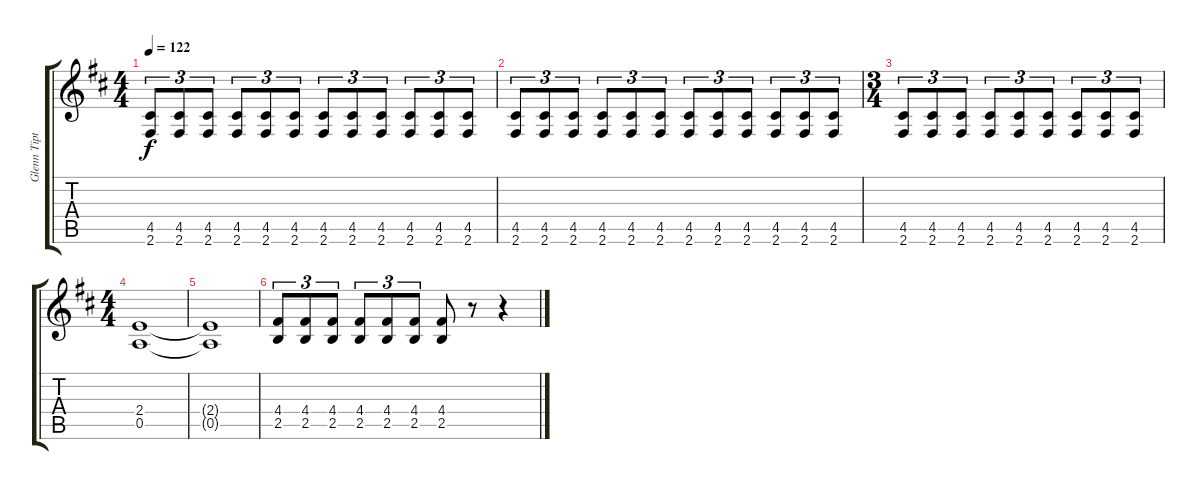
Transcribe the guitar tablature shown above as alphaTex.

\track ("Glenn Tipton" "Glenn Tipt") {instrument distortionguitar}
\staff {score tabs}
\tuning (E4 B3 G3 D3 A2 E2) {hide}
\ts (4 4)
\tempo 122
\clef g2
\ks d
(4.5 2.6).8{tu (3 2) dy f} (4.5 2.6).8{tu (3 2)} (4.5 2.6).8{tu (3 2)} (4.5 2.6).8{tu (3 2)} (4.5 2.6).8{tu (3 2)} (4.5 2.6).8{tu (3 2)} (4.5 2.6).8{tu (3 2)} (4.5 2.6).8{tu (3 2)} (4.5 2.6).8{tu (3 2)} (4.5 2.6).8{tu (3 2)} (4.5 2.6).8{tu (3 2)} (4.5 2.6).8{tu (3 2)} |
(4.5 2.6).8{tu (3 2)} (4.5 2.6).8{tu (3 2)} (4.5 2.6).8{tu (3 2)} (4.5 2.6).8{tu (3 2)} (4.5 2.6).8{tu (3 2)} (4.5 2.6).8{tu (3 2)} (4.5 2.6).8{tu (3 2)} (4.5 2.6).8{tu (3 2)} (4.5 2.6).8{tu (3 2)} (4.5 2.6).8{tu (3 2)} (4.5 2.6).8{tu (3 2)} (4.5 2.6).8{tu (3 2)} |
\ts (3 4)
(4.5 2.6).8{tu (3 2)} (4.5 2.6).8{tu (3 2)} (4.5 2.6).8{tu (3 2)} (4.5 2.6).8{tu (3 2)} (4.5 2.6).8{tu (3 2)} (4.5 2.6).8{tu (3 2)} (4.5 2.6).8{tu (3 2)} (4.5 2.6).8{tu (3 2)} (4.5 2.6).8{tu (3 2)} |
\ts (4 4)
(2.4 0.5).1 |
(2.4{t} 0.5{t}).1 |
(4.4 2.5).8{tu (3 2)} (4.4 2.5).8{tu (3 2)} (4.4 2.5).8{tu (3 2)} (4.4 2.5).8{tu (3 2)} (4.4 2.5).8{tu (3 2)} (4.4 2.5).8{tu (3 2)} (4.4 2.5).8 r.8 r.4
